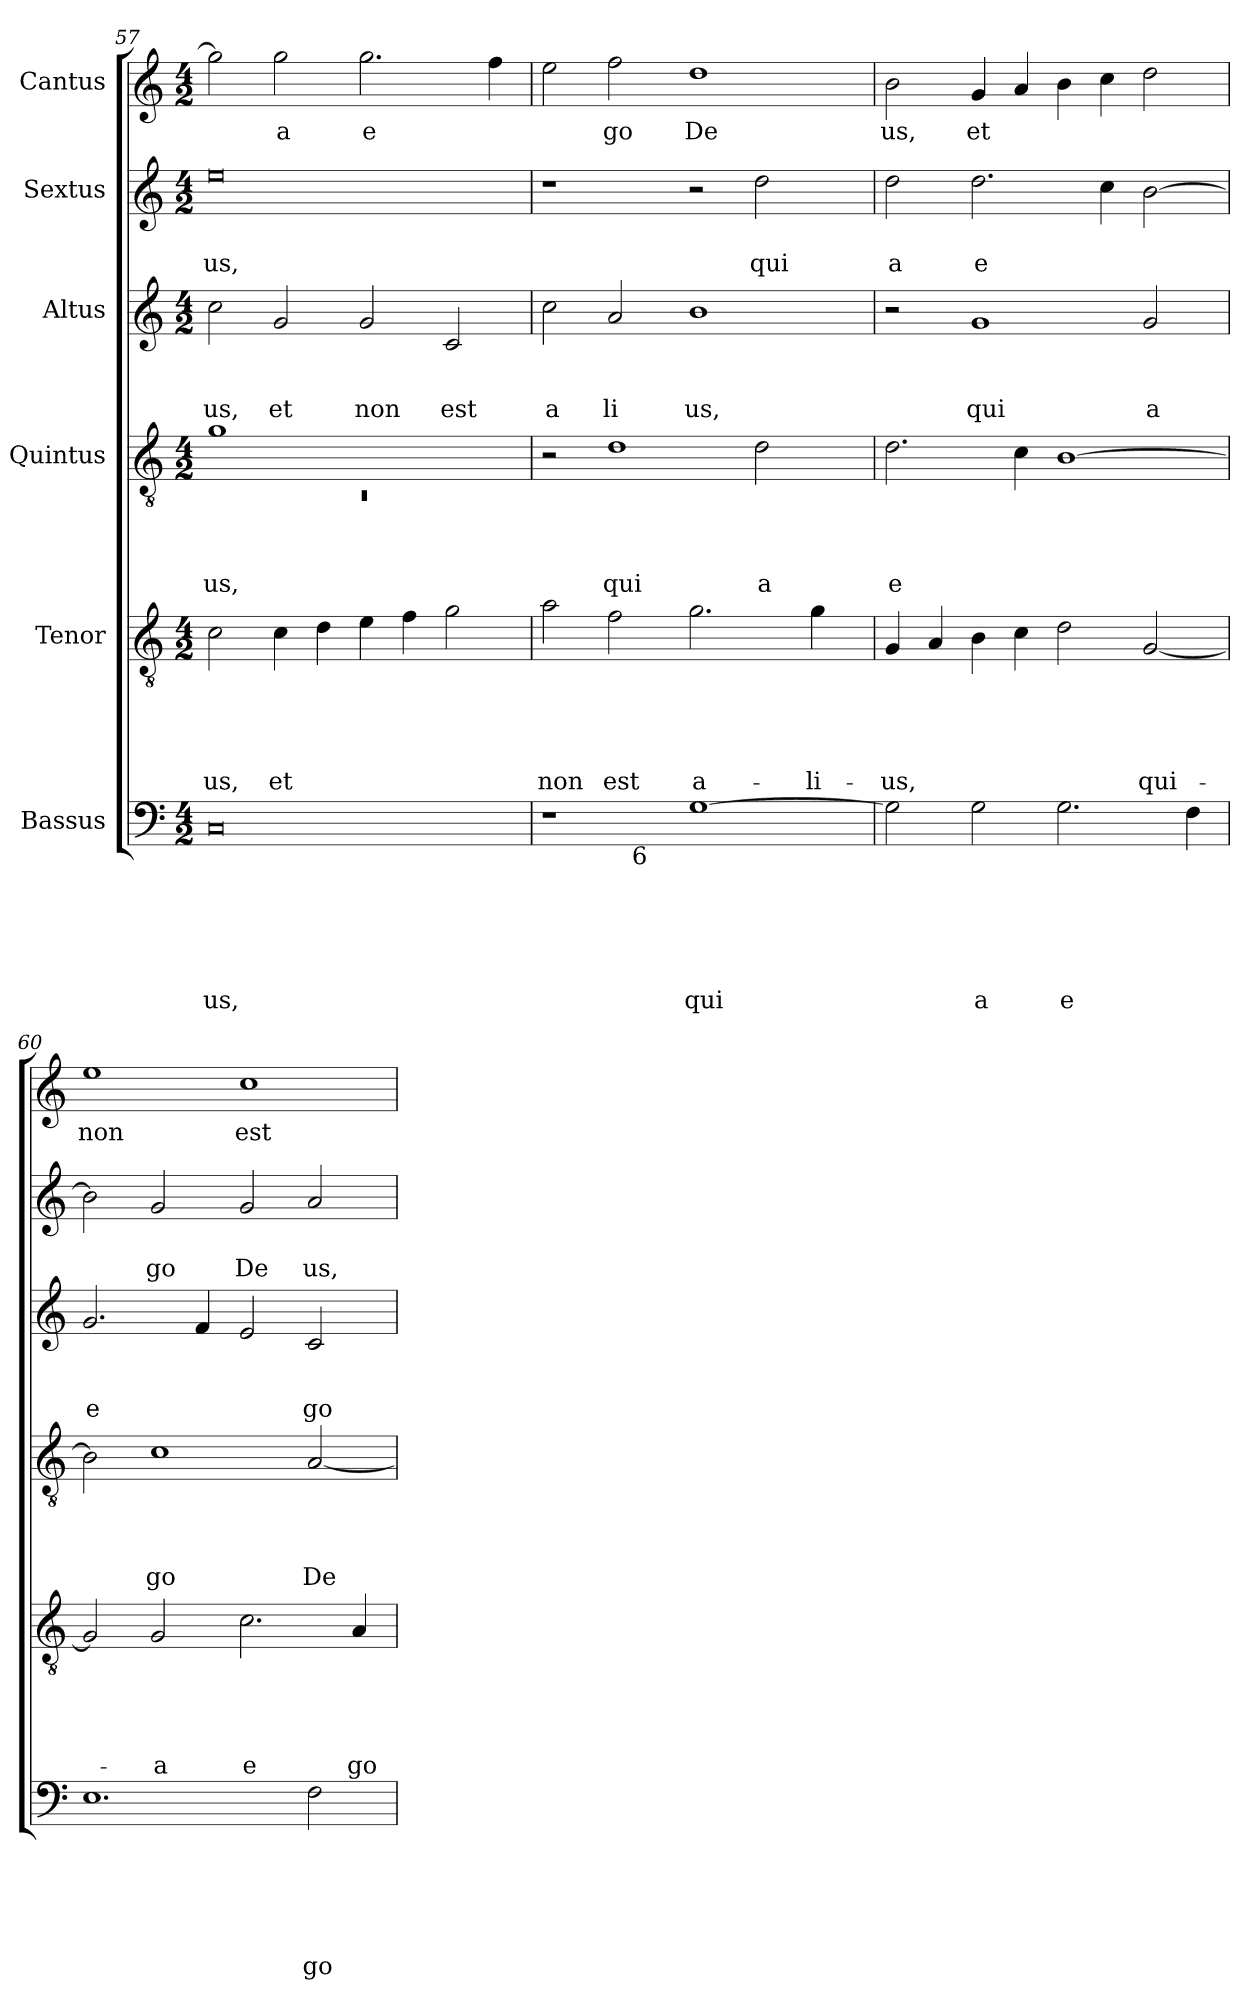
**kern	**text	**text	**text	**text	**text	**text	**kern	**text	**text	**text	**text	**text	**kern	**text	**text	**text	**text	**kern	**text	**text	**text	**kern	**text	**text	**kern	**text
*part6	*part6	*part6	*part6	*part6	*part6	*part6	*part5	*part5	*part5	*part5	*part5	*part5	*part4	*part4	*part4	*part4	*part4	*part3	*part3	*part3	*part3	*part2	*part2	*part2	*part1	*part1
*staff6	*staff6	*staff6	*staff6	*staff6	*staff6	*staff6	*staff5	*staff5	*staff5	*staff5	*staff5	*staff5	*staff4	*staff4	*staff4	*staff4	*staff4	*staff3	*staff3	*staff3	*staff3	*staff2	*staff2	*staff2	*staff1	*staff1
*I"Bassus	*	*	*	*	*	*	*I"Tenor	*	*	*	*	*	*I"Quintus	*	*	*	*	*I"Altus	*	*	*	*I"Sextus	*	*	*I"Cantus	*
*clefF4	*	*	*	*	*	*	*clefGv2	*	*	*	*	*	*clefGv2	*	*	*	*	*clefG2	*	*	*	*clefG2	*	*	*clefG2	*
*k[]	*	*	*	*	*	*	*k[]	*	*	*	*	*	*k[]	*	*	*	*	*k[]	*	*	*	*k[]	*	*	*k[]	*
*C:	*	*	*	*	*	*	*C:	*	*	*	*	*	*C:	*	*	*	*	*C:	*	*	*	*C:	*	*	*C:	*
*M4/2	*	*	*	*	*	*	*M4/2	*	*	*	*	*	*M4/2	*	*	*	*	*M4/2	*	*	*	*M4/2	*	*	*M4/2	*
=57	=57	=57	=57	=57	=57	=57	=57	=57	=57	=57	=57	=57	=57	=57	=57	=57	=57	=57	=57	=57	=57	=57	=57	=57	=57	=57
*	*	*	*	*	*	*	*	*	*	*	*	*	*^	*	*	*	*	*	*	*	*	*	*	*	*	*
!	!	!	!	!	!	!LO:LY:b	!	!	!	!	!	!LO:LY:b	!	!LO:N:vis=1	!	!	!	!LO:LY:b	!	!	!	!LO:LY:b	!	!	!LO:LY:b	!	!
0C	.	.	.	.	.	us,	2c\	.	.	.	.	-us,	1g	0rC	.	.	.	us,	2cc\	.	.	us,	0ee	.	us,	2gg\]	.
!	!	!	!	!	!	!	!	!	!	!	!	!LO:LY:b	!	!	!	!	!	!	!	!	!	!LO:LY:b	!	!	!	!	!LO:LY:b
.	.	.	.	.	.	.	4c\	.	.	.	.	et	.	.	.	.	.	.	2g/	.	.	et	.	.	.	2gg\	a
.	.	.	.	.	.	.	4d\	.	.	.	.	.	.	.	.	.	.	.	.	.	.	.	.	.	.	.	.
!	!	!	!	!	!	!	!	!	!	!	!	!	!	!	!	!	!	!	!	!	!	!LO:LY:b	!	!	!	!	!LO:LY:b
.	.	.	.	.	.	.	4e\	.	.	.	.	.	1ryy	.	.	.	.	.	2g/	.	.	non	.	.	.	2.gg\	e
.	.	.	.	.	.	.	4f\	.	.	.	.	.	.	.	.	.	.	.	.	.	.	.	.	.	.	.	.
!	!	!	!	!	!	!	!	!	!	!	!	!	!	!	!	!	!	!	!	!	!	!LO:LY:b	!	!	!	!	!
.	.	.	.	.	.	.	2g\	.	.	.	.	.	.	.	.	.	.	.	2c/	.	.	est	.	.	.	.	.
.	.	.	.	.	.	.	.	.	.	.	.	.	.	.	.	.	.	.	.	.	.	.	.	.	.	4ff\	.
*	*	*	*	*	*	*	*	*	*	*	*	*	*v	*v	*	*	*	*	*	*	*	*	*	*	*	*	*
=58	=58	=58	=58	=58	=58	=58	=58	=58	=58	=58	=58	=58	=58	=58	=58	=58	=58	=58	=58	=58	=58	=58	=58	=58	=58	=58
!	!	!	!	!	!	!	!	!	!	!	!	!LO:LY:b	!	!	!	!	!	!	!	!	!LO:LY:b	!	!	!	!	!
*^	*	*	*	*	*	*	*	*	*	*	*	*	*	*	*	*	*	*	*	*	*	*	*	*	*	*
1r	2ryy	.	.	.	.	.	.	2a\	.	.	.	.	non	2r	.	.	.	.	2cc\	.	.	a	1r	.	.	2ee\	.
!	!	!	!	!	!	!	!	!	!	!	!	!	!LO:LY:b	!	!	!	!	!LO:LY:b	!	!	!	!LO:LY:b	!	!	!	!	!LO:LY:b
.	16.ryy	.	.	.	.	.	.	2f\	.	.	.	.	est	1d	.	.	.	qui	2a/	.	.	li	.	.	.	2ff\	go
!	!LO:TX:b:t=6	!	!	!	!	!	!	!	!	!	!	!	!	!	!	!	!	!	!	!	!	!	!	!	!	!	!
.	1ryy	.	.	.	.	.	.	.	.	.	.	.	.	.	.	.	.	.	.	.	.	.	.	.	.	.	.
!	!	!	!	!	!	!	!LO:LY:b	!	!	!	!	!	!LO:LY:b	!	!	!	!	!	!	!	!	!LO:LY:b	!	!	!	!	!LO:LY:b
[>1G	.	.	.	.	.	.	qui	2.g\	.	.	.	.	a-	.	.	.	.	.	1b	.	.	us,	2r	.	.	1dd	De
!	!	!	!	!	!	!	!	!	!	!	!	!	!	!	!	!	!	!LO:LY:b	!	!	!	!	!	!	!LO:LY:b	!	!
.	.	.	.	.	.	.	.	.	.	.	.	.	.	2d\	.	.	.	a	.	.	.	.	2dd\	.	qui	.	.
.	4ryy	.	.	.	.	.	.	.	.	.	.	.	.	.	.	.	.	.	.	.	.	.	.	.	.	.	.
!	!	!	!	!	!	!	!	!	!	!	!	!	!LO:LY:b	!	!	!	!	!	!	!	!	!	!	!	!	!	!
.	.	.	.	.	.	.	.	4g\	.	.	.	.	-li-	.	.	.	.	.	.	.	.	.	.	.	.	.	.
.	8ryy	.	.	.	.	.	.	.	.	.	.	.	.	.	.	.	.	.	.	.	.	.	.	.	.	.	.
.	32ryy	.	.	.	.	.	.	.	.	.	.	.	.	.	.	.	.	.	.	.	.	.	.	.	.	.	.
=59	=59	=59	=59	=59	=59	=59	=59	=59	=59	=59	=59	=59	=59	=59	=59	=59	=59	=59	=59	=59	=59	=59	=59	=59	=59	=59	=59
!	!	!	!	!	!	!	!	!	!	!	!	!	!LO:LY:b	!	!	!	!	!LO:LY:b	!	!	!	!	!	!	!LO:LY:b	!	!LO:LY:b
*v	*v	*	*	*	*	*	*	*	*	*	*	*	*	*	*	*	*	*	*	*	*	*	*	*	*	*	*
2G\]	.	.	.	.	.	.	4G/	.	.	.	.	-us,	2.d\	.	.	.	e	2r	.	.	.	2dd\	.	a	2b\	us,
.	.	.	.	.	.	.	4A/	.	.	.	.	.	.	.	.	.	.	.	.	.	.	.	.	.	.	.
!	!	!	!	!	!	!LO:LY:b	!	!	!	!	!	!	!	!	!	!	!	!	!	!	!LO:LY:b	!	!	!LO:LY:b	!	!LO:LY:b
2G\	.	.	.	.	.	a	4B\	.	.	.	.	.	.	.	.	.	.	1g	.	.	qui	2.dd\	.	e	4g/	et
.	.	.	.	.	.	.	4c\	.	.	.	.	.	4c\	.	.	.	.	.	.	.	.	.	.	.	4a/	.
!	!	!	!	!	!	!LO:LY:b	!	!	!	!	!	!	!	!	!	!	!	!	!	!	!	!	!	!	!	!
2.G\	.	.	.	.	.	e	2d\	.	.	.	.	.	[<1B	.	.	.	.	.	.	.	.	.	.	.	4b\	.
.	.	.	.	.	.	.	.	.	.	.	.	.	.	.	.	.	.	.	.	.	.	4cc\	.	.	4cc\	.
!	!	!	!	!	!	!	!	!	!	!	!	!LO:LY:b	!	!	!	!	!	!	!	!	!LO:LY:b	!	!	!	!	!
.	.	.	.	.	.	.	[<2G/	.	.	.	.	qui-	.	.	.	.	.	2g/	.	.	a	[<2b\	.	.	2dd\	.
4F\	.	.	.	.	.	.	.	.	.	.	.	.	.	.	.	.	.	.	.	.	.	.	.	.	.	.
!!LO:LB:g=z
=60	=60	=60	=60	=60	=60	=60	=60	=60	=60	=60	=60	=60	=60	=60	=60	=60	=60	=60	=60	=60	=60	=60	=60	=60	=60	=60
!	!	!	!	!	!	!	!	!	!	!	!	!	!	!	!	!	!	!	!	!	!LO:LY:b	!	!	!	!	!LO:LY:b
1.E	.	.	.	.	.	.	2G/]	.	.	.	.	.	2B\]	.	.	.	.	2.g/	.	.	e	2b\]	.	.	1ee	non
!	!	!	!	!	!	!	!	!	!	!	!	!LO:LY:b	!	!	!	!	!LO:LY:b	!	!	!	!	!	!	!LO:LY:b	!	!
.	.	.	.	.	.	.	2G/	.	.	.	.	-a	1c	.	.	.	go	.	.	.	.	2g/	.	go	.	.
.	.	.	.	.	.	.	.	.	.	.	.	.	.	.	.	.	.	4f/	.	.	.	.	.	.	.	.
!	!	!	!	!	!	!	!	!	!	!	!	!LO:LY:b	!	!	!	!	!	!	!	!	!	!	!	!LO:LY:b	!	!LO:LY:b
.	.	.	.	.	.	.	2.c\	.	.	.	.	e	.	.	.	.	.	2e/	.	.	.	2g/	.	De	1cc	est
!	!	!	!	!	!	!LO:LY:b	!	!	!	!	!	!	!	!	!	!	!LO:LY:b	!	!	!	!LO:LY:b	!	!	!LO:LY:b	!	!
2F\	.	.	.	.	.	go	.	.	.	.	.	.	[<2A/	.	.	.	De	2c/	.	.	go	2a/	.	us,	.	.
!	!	!	!	!	!	!	!	!	!	!	!	!LO:LY:b	!	!	!	!	!	!	!	!	!	!	!	!	!	!
.	.	.	.	.	.	.	4A/	.	.	.	.	go	.	.	.	.	.	.	.	.	.	.	.	.	.	.
=	=	=	=	=	=	=	=	=	=	=	=	=	=	=	=	=	=	=	=	=	=	=	=	=	=	=
*-	*-	*-	*-	*-	*-	*-	*-	*-	*-	*-	*-	*-	*-	*-	*-	*-	*-	*-	*-	*-	*-	*-	*-	*-	*-	*-
